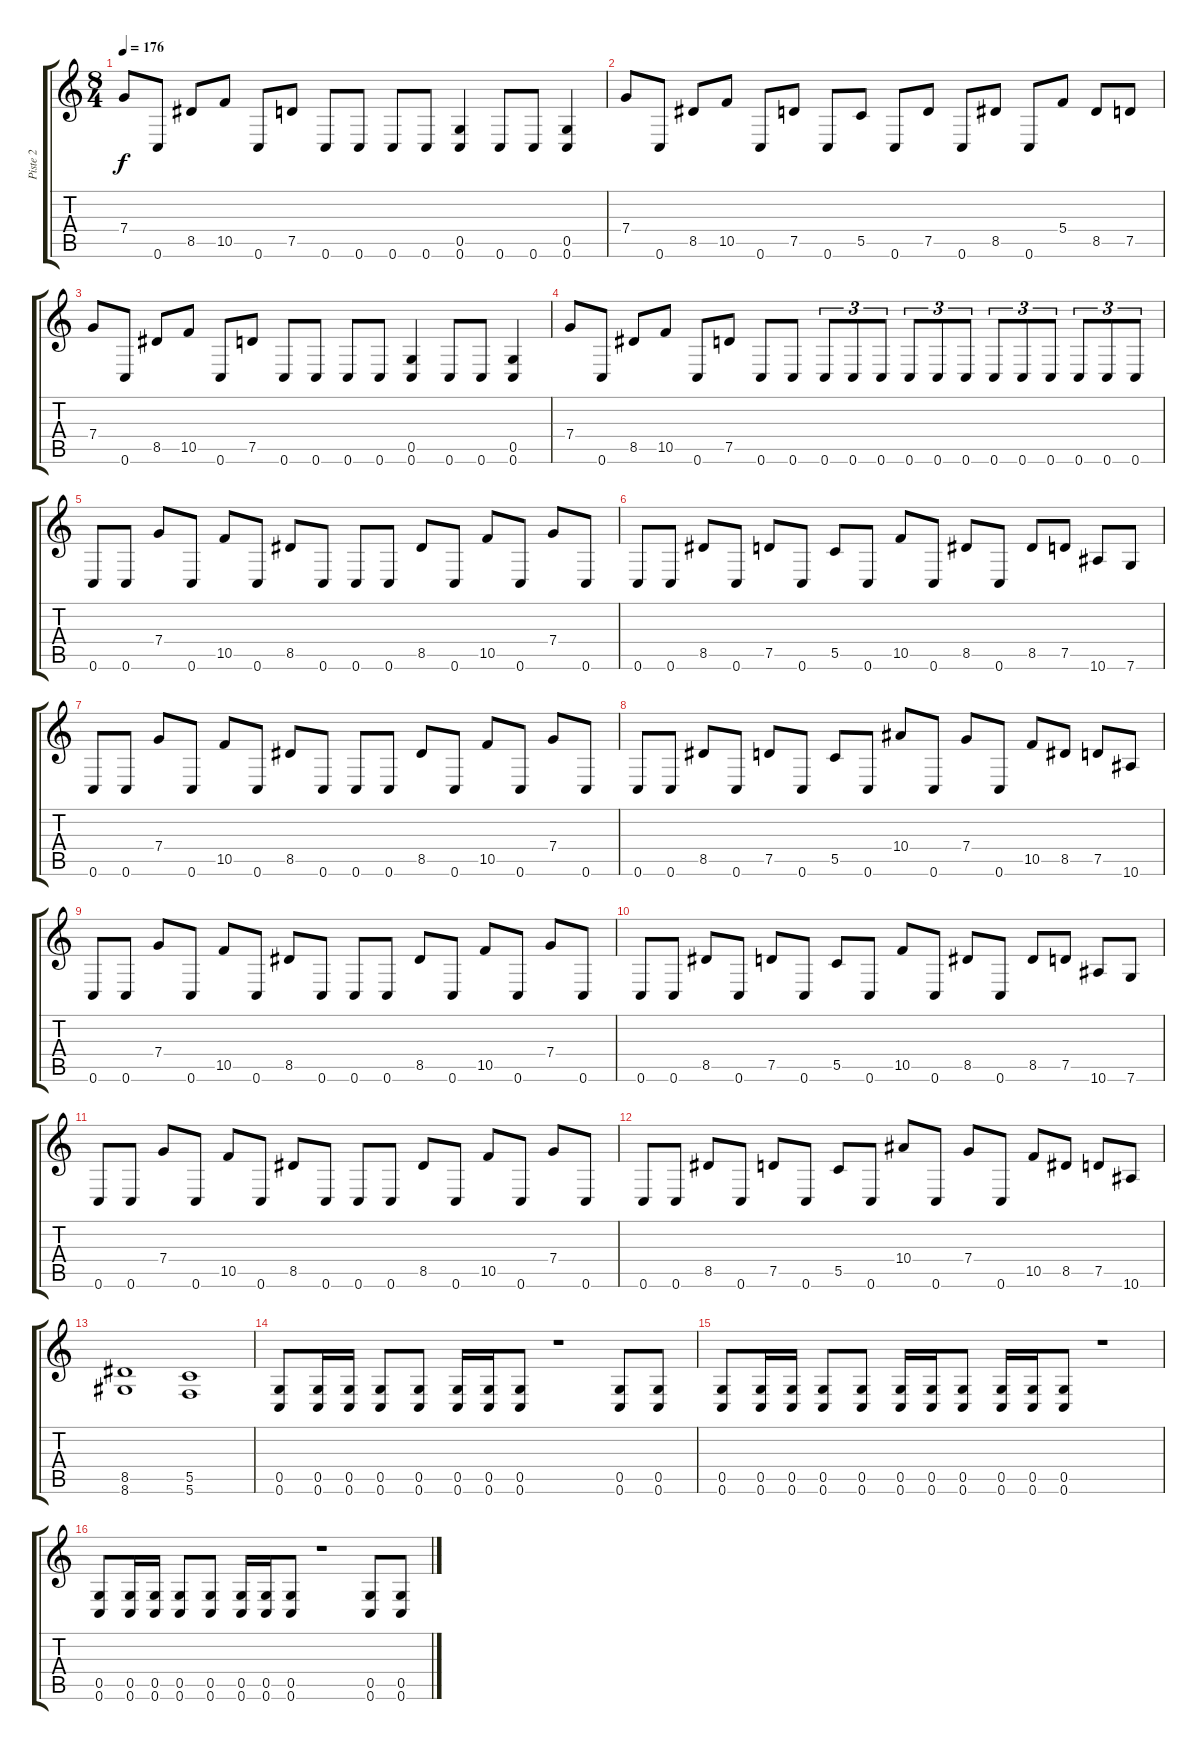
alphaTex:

\track ("Piste 2" "Piste 2") {instrument distortionguitar}
\staff {score tabs}
\tuning (D4 A3 F3 C3 G2 C2) {hide}
\ts (8 4)
\tempo 176
\clef g2
\ks c
7.4.8{dy f} 0.6.8 8.5.8 10.5.8 0.6.8 7.5.8 0.6.8 0.6.8 0.6.8 0.6.8 (0.5 0.6).4 0.6.8 0.6.8 (0.5 0.6).4 |
7.4.8 0.6.8 8.5.8 10.5.8 0.6.8 7.5.8 0.6.8 5.5.8 0.6.8 7.5.8 0.6.8 8.5.8 0.6.8 5.4.8 8.5.8 7.5.8 |
7.4.8 0.6.8 8.5.8 10.5.8 0.6.8 7.5.8 0.6.8 0.6.8 0.6.8 0.6.8 (0.5 0.6).4 0.6.8 0.6.8 (0.5 0.6).4 |
7.4.8 0.6.8 8.5.8 10.5.8 0.6.8 7.5.8 0.6.8 0.6.8 0.6.8{tu (3 2)} 0.6.8{tu (3 2)} 0.6.8{tu (3 2)} 0.6.8{tu (3 2)} 0.6.8{tu (3 2)} 0.6.8{tu (3 2)} 0.6.8{tu (3 2)} 0.6.8{tu (3 2)} 0.6.8{tu (3 2)} 0.6.8{tu (3 2)} 0.6.8{tu (3 2)} 0.6.8{tu (3 2)} |
0.6.8 0.6.8 7.4.8 0.6.8 10.5.8 0.6.8 8.5.8 0.6.8 0.6.8 0.6.8 8.5.8 0.6.8 10.5.8 0.6.8 7.4.8 0.6.8 |
0.6.8 0.6.8 8.5.8 0.6.8 7.5.8 0.6.8 5.5.8 0.6.8 10.5.8 0.6.8 8.5.8 0.6.8 8.5.8 7.5.8 10.6.8 7.6.8 |
0.6.8 0.6.8 7.4.8 0.6.8 10.5.8 0.6.8 8.5.8 0.6.8 0.6.8 0.6.8 8.5.8 0.6.8 10.5.8 0.6.8 7.4.8 0.6.8 |
0.6.8 0.6.8 8.5.8 0.6.8 7.5.8 0.6.8 5.5.8 0.6.8 10.4.8 0.6.8 7.4.8 0.6.8 10.5.8 8.5.8 7.5.8 10.6.8 |
0.6.8 0.6.8 7.4.8 0.6.8 10.5.8 0.6.8 8.5.8 0.6.8 0.6.8 0.6.8 8.5.8 0.6.8 10.5.8 0.6.8 7.4.8 0.6.8 |
0.6.8 0.6.8 8.5.8 0.6.8 7.5.8 0.6.8 5.5.8 0.6.8 10.5.8 0.6.8 8.5.8 0.6.8 8.5.8 7.5.8 10.6.8 7.6.8 |
0.6.8 0.6.8 7.4.8 0.6.8 10.5.8 0.6.8 8.5.8 0.6.8 0.6.8 0.6.8 8.5.8 0.6.8 10.5.8 0.6.8 7.4.8 0.6.8 |
0.6.8 0.6.8 8.5.8 0.6.8 7.5.8 0.6.8 5.5.8 0.6.8 10.4.8 0.6.8 7.4.8 0.6.8 10.5.8 8.5.8 7.5.8 10.6.8 |
(8.5 8.6).1 (5.5 5.6).1 |
(0.5 0.6).8 (0.5 0.6).16 (0.5 0.6).16 (0.5 0.6).8 (0.5 0.6).8 (0.5 0.6).16 (0.5 0.6).16 (0.5 0.6).8 r.1 (0.5 0.6).8 (0.5 0.6).8 |
(0.5 0.6).8 (0.5 0.6).16 (0.5 0.6).16 (0.5 0.6).8 (0.5 0.6).8 (0.5 0.6).16 (0.5 0.6).16 (0.5 0.6).8 (0.5 0.6).16 (0.5 0.6).16 (0.5 0.6).8 r.1 |
(0.5 0.6).8 (0.5 0.6).16 (0.5 0.6).16 (0.5 0.6).8 (0.5 0.6).8 (0.5 0.6).16 (0.5 0.6).16 (0.5 0.6).8 r.1 (0.5 0.6).8 (0.5 0.6).8
